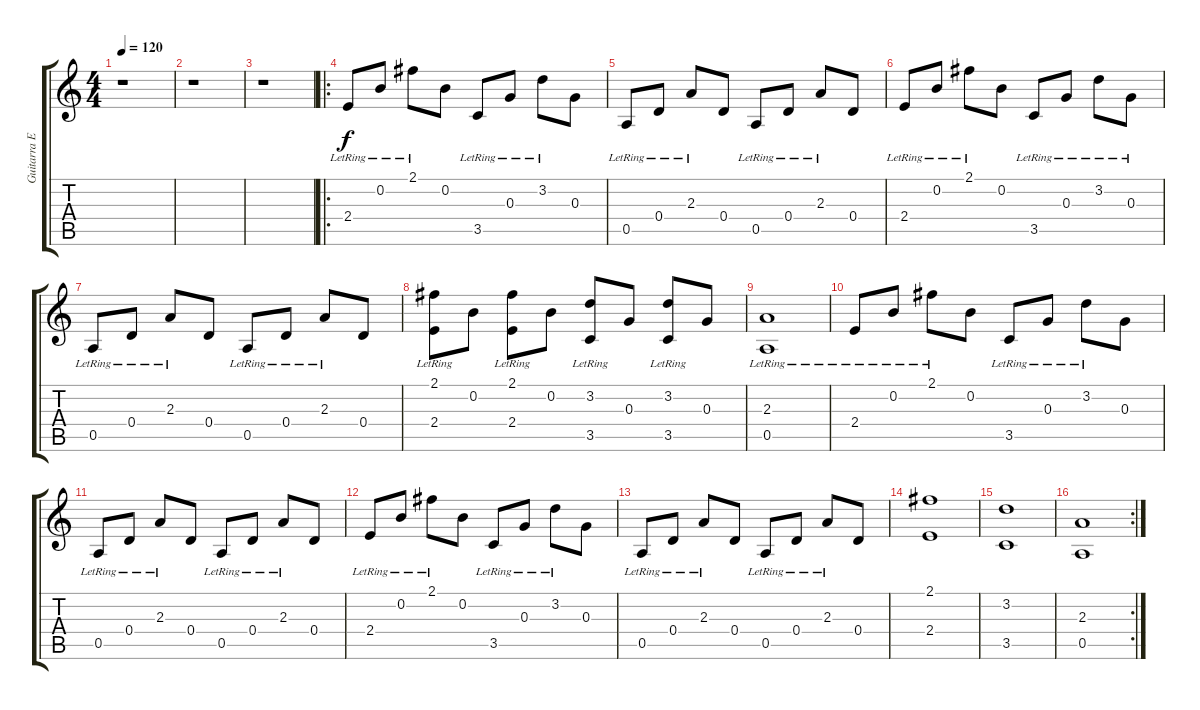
\track ("Guitarra Electroacústica" "Guitarra E") {instrument acousticguitarsteel}
\staff {score tabs}
\tuning (E4 B3 G3 D3 A2 E2) {hide}
\ts (4 4)
\tempo 120
\clef g2
\ks c
r.1{dy f instrument acousticguitarsteel} |
r.1 |
r.1 |
\ro
2.4{lr}.8 0.2{lr}.8 2.1{lr}.8 0.2.8 3.5{lr}.8 0.3{lr}.8 3.2{lr}.8 0.3.8 |
0.5{lr}.8 0.4{lr}.8 2.3{lr}.8 0.4.8 0.5{lr}.8 0.4{lr}.8 2.3{lr}.8 0.4.8 |
2.4{lr}.8 0.2{lr}.8 2.1{lr}.8 0.2.8 3.5{lr}.8 0.3{lr}.8 3.2{lr}.8 0.3{lr}.8 |
0.5{lr}.8 0.4{lr}.8 2.3{lr}.8 0.4.8 0.5{lr}.8 0.4{lr}.8 2.3{lr}.8 0.4.8 |
(2.1{lr} 2.4{lr}).8 0.2.8 (2.1{lr} 2.4{lr}).8 0.2.8 (3.2{lr} 3.5{lr}).8 0.3.8 (3.2{lr} 3.5{lr}).8 0.3.8 |
(2.3{lr} 0.5{lr}).1 |
2.4{lr}.8 0.2{lr}.8 2.1{lr}.8 0.2.8 3.5{lr}.8 0.3{lr}.8 3.2{lr}.8 0.3.8 |
0.5{lr}.8 0.4{lr}.8 2.3{lr}.8 0.4.8 0.5{lr}.8 0.4{lr}.8 2.3{lr}.8 0.4.8 |
2.4{lr}.8 0.2{lr}.8 2.1{lr}.8 0.2.8 3.5{lr}.8 0.3{lr}.8 3.2{lr}.8 0.3.8 |
0.5{lr}.8 0.4{lr}.8 2.3{lr}.8 0.4.8 0.5{lr}.8 0.4{lr}.8 2.3{lr}.8 0.4.8 |
(2.1 2.4).1 |
(3.2 3.5).1 |
\rc 2
(2.3 0.5).1
